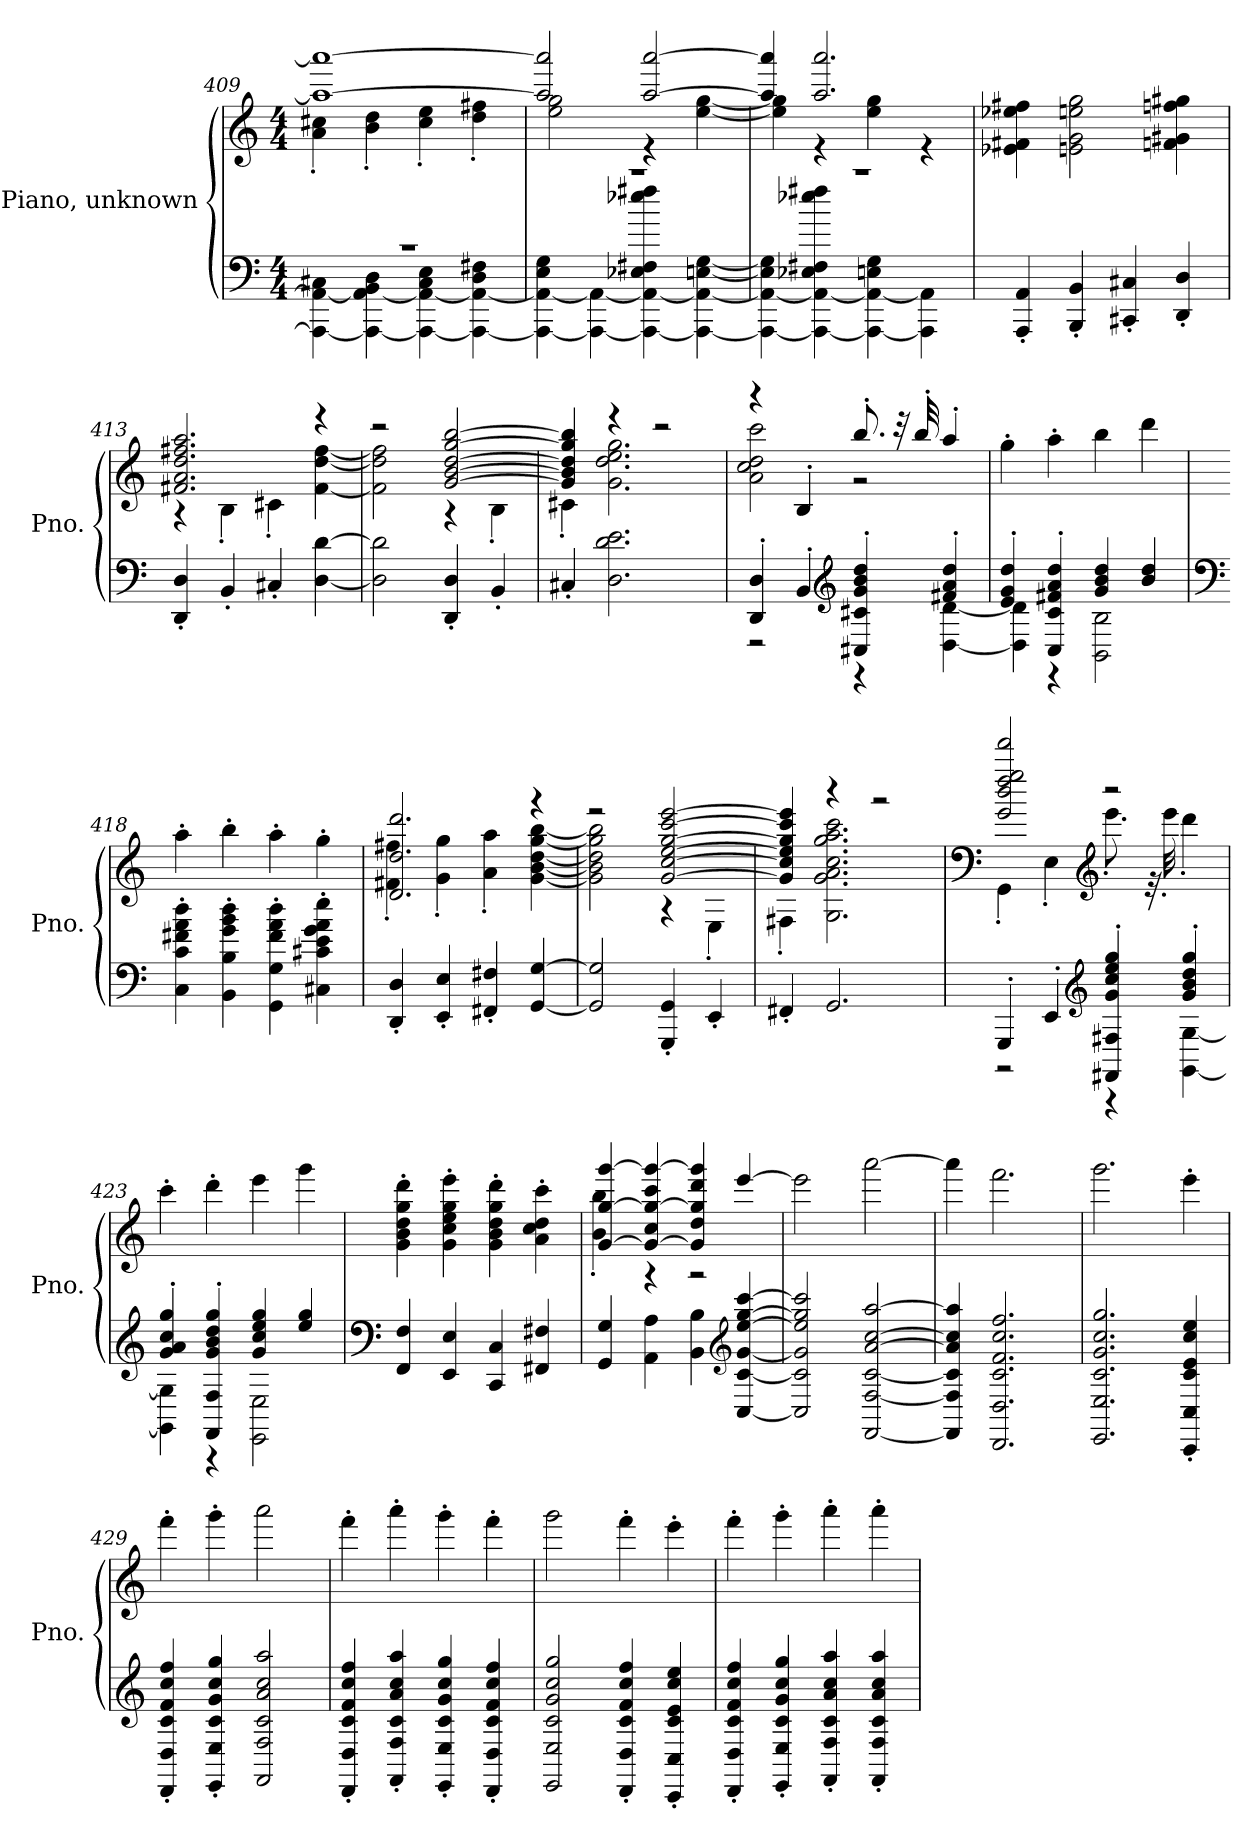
**kern	**kern
*part1	*part1
*staff2	*staff1
*I"Piano, unknown	*
*I'Pno.	*
*clefF4	*clefG2
*k[]	*k[]
*M4/4	*M4/4
=409	=409
*^	*^
1r	4AAA\_ 4AA\_ 4C#X\	1aa_ 1aaa_	4a\' 4cc#X\'
.	4AAA\_ 4AA\_ 4BB\ 4D\	.	4b\' 4dd\'
.	4AAA\_ 4AA\_ 4C#\ 4E\	.	4cc#\' 4ee\'
.	4AAA\_ 4AA\_ 4D\ 4F#X\	.	4dd\' 4ff#X\'
=410	=410	=410	=410
1r	4AAA\_ 4AA\_ 4E\ 4G\	2aa/] 2aaa/]	2ee\ 2gg\
.	4AAA\_ 4AA\_	.	.
.	4AAA\_ 4AA\_ 4E-X\ 4F#X\ 4ee-X\ 4ff#X\	[2aa/ [2aaa/	4r
.	4AAA\_ 4AA\_ [4En\ [4G\	.	[4ee\ [4gg\
!!LO:LB:g=z	!!
=411	=411	=411	=411
1r	4AAA\_ 4AA\_ 4E\] 4G\]	4aa/] 4aaa/]	4ee\] 4gg\]
.	4AAA\_ 4AA\_ 4E-X\ 4F#X\ 4ee-X\ 4ff#X\	2.aa/ 2.aaa/	4r
.	4AAA\_ 4AA\_ 4En\ 4G\	.	4ee\ 4gg\
.	4AAA\] 4AA\]	.	4r
*v	*v	*	*
*	*v	*v
=412	=412
4AAA/' 4AA/'	4e-X\ 4f#X\ 4ee-X\ 4ff#X\
4BBB/' 4BB/'	2en\ 2g\ 2een\ 2gg\
4CC#X/' 4C#X/'	.
4DD/' 4D/'	4fn\ 4g#X\ 4ffn\ 4gg#X\
=413	=413
*	*^
4DD/' 4D/'	2.f#X/ 2.a/ 2.dd/ 2.ff#X/ 2.aa/	4r
4BB'/	.	4B'\
4C#X'/	.	4c#X'\
[4D\ [4d\	4r	[4f#\ [4dd\ [4ff#\
=414	=414	=414
2D\] 2d\]	2r	2f#\] 2dd\] 2ff#\]
4DD/' 4D/'	[2g/ [2b/ [2dd/ [2gg/ [2bb/	4r
4BB'/	.	4B'\
=415	=415	=415
4C#X'/	4g/] 4b/] 4dd/] 4gg/] 4bb/]	4c#X'\
2.D\ 2.d\ 2.e\	4r	2.g\ 2.dd\ 2.ee\ 2.gg\
.	2r	.
!!LO:PB:g=z	!!
=416	=416	=416
*^	*	*
4DD/' 4D/'	2r	4r	2a\ 2cc\ 2dd\ 2ccc\
4BB'/	.	4B'/	.
*clefG2	*	*	*
4C#X/' 4c#X/' 4g/' 4b/' 4dd/'	4r	8.bb'/	2r
.	.	32r	.
.	.	32bb'/	.
4f#X/' 4a/' 4dd/'	[4D\ [4d\	4aa'/	.
*	*	*v	*v
=417	=417	=417
4e/' 4g/' 4dd/'	4D\] 4d\]	4gg'\
4C/' 4c/' 4f#X/' 4a/' 4dd/'	4r	4aa'\
4g/ 4b/ 4dd/	2BB\ 2B\	4bb\
4b/ 4dd/	.	4ddd\
*v	*v	*
=418	=418
*clefF4	*
4C\' 4c\' 4f#X\' 4a\' 4dd\'	4aa'\
4BB\' 4B\' 4g\' 4b\' 4dd\'	4bb'\
4GG\' 4G\' 4f#\' 4a\' 4dd\'	4aa'\
4C#X\' 4c#X\' 4e\' 4g\' 4a\' 4ee\'	4gg'\
=419	=419
*	*^
4DD/' 4D/'	2.d/ 2.dd/ 2.ddd/	4f#X\' 4ff#X\'
4EE/' 4E/'	.	4g\' 4gg\'
4FF#X/' 4F#X/'	.	4a\' 4aa\'
[4GG/ [4G/	4r	[4g\ [4b\ [4dd\ [4gg\ [4bb\
=420	=420	=420
2GG/] 2G/]	2r	2g\] 2b\] 2dd\] 2gg\] 2bb\]
4GGG/' 4GG/'	[2g/ [2cc/ [2ee/ [2gg/ [2ccc/ [2eee/	4r
4EE'/	.	4E'\
!!LO:LB:g=z	!!
=421	=421	=421
4FF#X'/	4g/] 4cc/] 4ee/] 4gg/] 4ccc/] 4eee/]	4F#X'\
2.GG/	4r	2.G\ 2.g\ 2.a\ 2.cc\ 2.gg\ 2.aa\ 2.ccc\
.	2r	.
=422	=422	=422
*	*clefF4	*
*^	*	*
4GGG'/	2r	2g/ 2dd/ 2ff/ 2gg/ 2fff/	4GG'\
4EE'/	.	.	4E'\
*clefG2	*	*clefG2	*
4FF#X/' 4F#X/' 4g/' 4cc/' 4ee/' 4gg/'	4r	2r	8.eee'\
.	.	.	32r
.	.	.	32eee'\
4g/' 4b/' 4dd/' 4gg/'	[4GG\ [4G\	.	4ddd'\
*	*	*v	*v
=423	=423	=423
4g/' 4a/' 4cc/' 4gg/'	4GG\] 4G\]	4ccc'\
4FF/' 4F/' 4g/' 4b/' 4dd/' 4gg/'	4r	4ddd'\
4g/ 4cc/ 4ee/ 4gg/	2EE\ 2E\	4eee\
4ee/ 4gg/	.	4ggg\
*v	*v	*
=424	=424
*clefF4	*
4FF/ 4F/	4g\' 4b\' 4dd\' 4gg\' 4ddd\'
4EE/ 4E/	4g\' 4cc\' 4ee\' 4gg\' 4eee\'
4CC/ 4C/	4g\' 4b\' 4dd\' 4gg\' 4ddd\'
4FF#X/ 4F#X/	4a\' 4cc\' 4dd\' 4ccc\'
=425	=425
*	*^
4GG/ 4G/	[4g/ [4gg/ [4ggg/	4b\' 4bb\'
4AA\ 4A\	4g/_ 4cc/ 4gg/_ 4ccc/ 4ggg/_	4r
4BB\ 4B\	4g/] 4dd/ 4gg/] 4ddd/ 4ggg/]	2r
*clefG2	*	*
[4C/ [4c/ [4g/ [4ee/ [4gg/ [4ccc/	[4eee/	.
*	*v	*v
=426	=426
2C/] 2c/] 2g/] 2ee/] 2gg/] 2ccc/]	2eee\]
[2FF/ [2F/ [2c/ [2a/ [2cc/ [2aa/	[2aaa\
!!LO:LB:g=z
=427	=427
4FF/] 4F/] 4c/] 4a/] 4cc/] 4aa/]	4aaa\]
2.DD/ 2.D/ 2.c/ 2.f/ 2.cc/ 2.ff/	2.fff\
=428	=428
2.EE/ 2.E/ 2.c/ 2.g/ 2.cc/ 2.gg/	2.ggg\
4CC/' 4C/' 4c/' 4e/' 4cc/' 4ee/'	4eee'\
=429	=429
4DD/' 4D/' 4c/' 4f/' 4cc/' 4ff/'	4fff'\
4EE/' 4E/' 4c/' 4g/' 4cc/' 4gg/'	4ggg'\
2FF/ 2F/ 2c/ 2a/ 2cc/ 2aa/	2aaa\
=430	=430
4DD/' 4D/' 4c/' 4f/' 4cc/' 4ff/'	4fff'\
4FF/' 4F/' 4c/' 4a/' 4cc/' 4aa/'	4aaa'\
4EE/' 4E/' 4c/' 4g/' 4cc/' 4gg/'	4ggg'\
4DD/' 4D/' 4c/' 4f/' 4cc/' 4ff/'	4fff'\
=431	=431
2EE/ 2E/ 2c/ 2g/ 2cc/ 2gg/	2ggg\
4DD/' 4D/' 4c/' 4f/' 4cc/' 4ff/'	4fff'\
4CC/' 4C/' 4c/' 4e/' 4cc/' 4ee/'	4eee'\
=432	=432
4DD/' 4D/' 4c/' 4f/' 4cc/' 4ff/'	4fff'\
4EE/' 4E/' 4c/' 4g/' 4cc/' 4gg/'	4ggg'\
4FF/' 4F/' 4c/' 4a/' 4cc/' 4aa/'	4aaa'\
4FF/' 4F/' 4c/' 4a/' 4cc/' 4aa/'	4aaa'\
=	=
*-	*-
